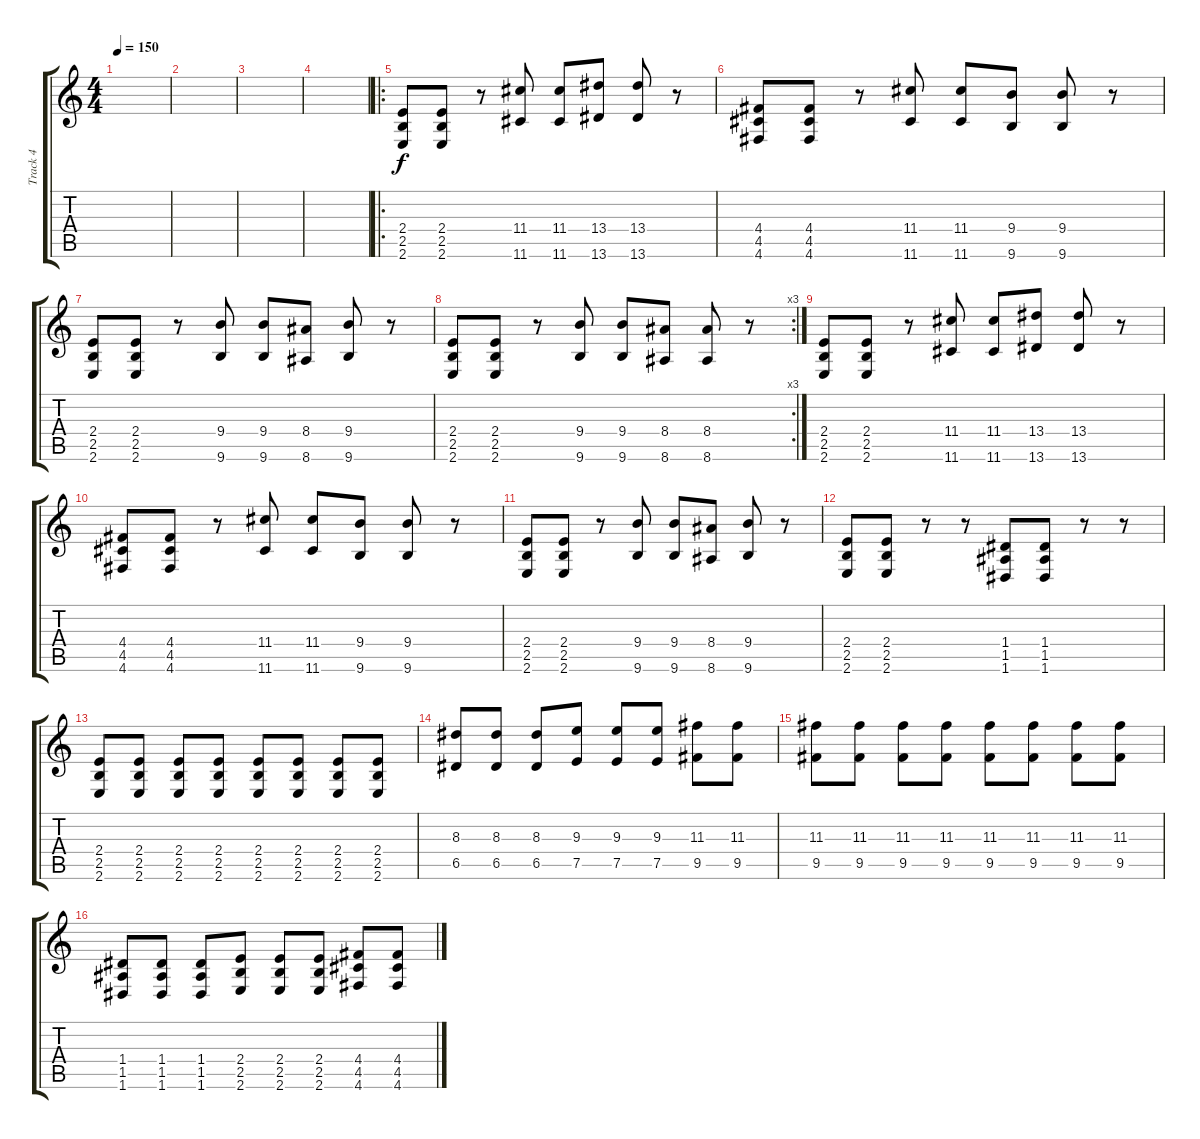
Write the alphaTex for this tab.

\track ("Track 4" "Track 4") {instrument distortionguitar}
\staff {score tabs}
\tuning (E4 B3 G3 D3 A2 D2) {hide}
\ts (4 4)
\tempo 150
\clef g2
\ks c
|
|
|
|
\ro
(2.4 2.5 2.6).8 (2.4 2.5 2.6).8 r.8 (11.4 11.6).8 (11.4 11.6).8 (13.4 13.6).8 (13.4 13.6).8 r.8 |
(4.4 4.5 4.6).8 (4.4 4.5 4.6).8 r.8 (11.4 11.6).8 (11.4 11.6).8 (9.4 9.6).8 (9.4 9.6).8 r.8 |
(2.4 2.5 2.6).8 (2.4 2.5 2.6).8 r.8 (9.4 9.6).8 (9.4 9.6).8 (8.4 8.6).8 (9.4 9.6).8 r.8 |
\rc 3
(2.4 2.5 2.6).8 (2.4 2.5 2.6).8 r.8 (9.4 9.6).8 (9.4 9.6).8 (8.4 8.6).8 (8.4 8.6).8 r.8 |
(2.4 2.5 2.6).8 (2.4 2.5 2.6).8 r.8 (11.4 11.6).8 (11.4 11.6).8 (13.4 13.6).8 (13.4 13.6).8 r.8 |
(4.4 4.5 4.6).8 (4.4 4.5 4.6).8 r.8 (11.4 11.6).8 (11.4 11.6).8 (9.4 9.6).8 (9.4 9.6).8 r.8 |
(2.4 2.5 2.6).8 (2.4 2.5 2.6).8 r.8 (9.4 9.6).8 (9.4 9.6).8 (8.4 8.6).8 (9.4 9.6).8 r.8 |
(2.4 2.5 2.6).8 (2.4 2.5 2.6).8 r.8 r.8 (1.4 1.5 1.6).8 (1.4 1.5 1.6).8 r.8 r.8 |
(2.4 2.5 2.6).8 (2.4 2.5 2.6).8 (2.4 2.5 2.6).8 (2.4 2.5 2.6).8 (2.4 2.5 2.6).8 (2.4 2.5 2.6).8 (2.4 2.5 2.6).8 (2.4 2.5 2.6).8 |
(8.3 6.5).8 (8.3 6.5).8 (8.3 6.5).8 (9.3 7.5).8 (9.3 7.5).8 (9.3 7.5).8 (11.3 9.5).8 (11.3 9.5).8 |
(11.3 9.5).8 (11.3 9.5).8 (11.3 9.5).8 (11.3 9.5).8 (11.3 9.5).8 (11.3 9.5).8 (11.3 9.5).8 (11.3 9.5).8 |
(1.4 1.5 1.6).8 (1.4 1.5 1.6).8 (1.4 1.5 1.6).8 (2.4 2.5 2.6).8 (2.4 2.5 2.6).8 (2.4 2.5 2.6).8 (4.4 4.5 4.6).8 (4.4 4.5 4.6).8
